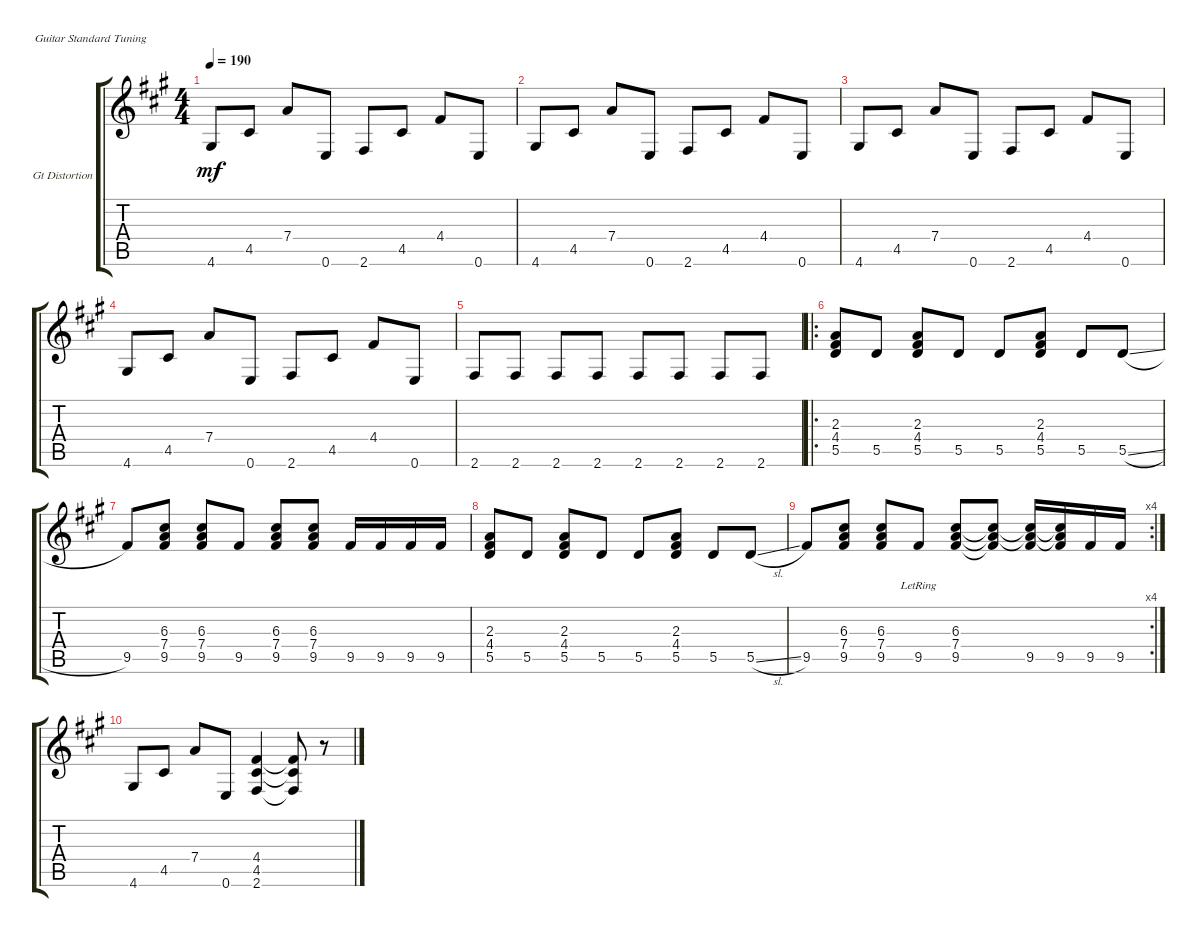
\defaultSystemsLayout 4
\bracketExtendMode groupsimilarinstruments
\firstSystemTrackNameOrientation horizontal
\otherSystemsTrackNameOrientation horizontal
\track ("Ryan" "Gt Distortion") {instrument distortionguitar}
\staff {score tabs}
\tuning (E4 B3 G3 D3 A2 E2)
\ts (4 4)
\tempo 190
\clef g2
\ks f#minor
4.6.8{dy mf} 4.5.8 7.4.8 0.6.8 2.6.8 4.5.8 4.4.8 0.6.8 |
4.6.8 4.5.8 7.4.8 0.6.8 2.6.8 4.5.8 4.4.8 0.6.8 |
4.6.8 4.5.8 7.4.8 0.6.8 2.6.8 4.5.8 4.4.8 0.6.8 |
4.6.8 4.5.8 7.4.8 0.6.8 2.6.8 4.5.8 4.4.8 0.6.8 |
2.6.8 2.6.8 2.6.8 2.6.8 2.6.8 2.6.8 2.6.8 2.6.8 |
\ro
(5.5 4.4 2.3).8 5.5.8 (4.4 2.3 5.5).8 5.5.8 5.5.8 (5.5 4.4 2.3).8 5.5.8 5.5{sl}.8 |
9.5.8 (9.5 7.4 6.3).8 (9.5 7.4 6.3).8 9.5.8 (9.5 7.4 6.3).8 (9.5 7.4 6.3).8 9.5.16 9.5.16 9.5.16 9.5.16 |
(5.5 4.4 2.3).8 5.5.8 (4.4 2.3 5.5).8 5.5.8 5.5.8 (5.5 4.4 2.3).8 5.5.8 5.5{sl}.8 |
\rc 4
9.5.8 (9.5 7.4 6.3).8 (9.5 7.4 6.3).8 9.5{lr}.8 (9.5 7.4 6.3).8 (9.5{t} 7.4{t} 6.3{t}).8 (9.5 7.4{t} 6.3{t}).16 (9.5 7.4{t} 6.3{t}).16 9.5.16 9.5.16 |
4.6.8 4.5.8 7.4.8 0.6.8 (2.6 4.5 4.4).4 (2.6{t} 4.5{t} 4.4{t}).8 r.8
